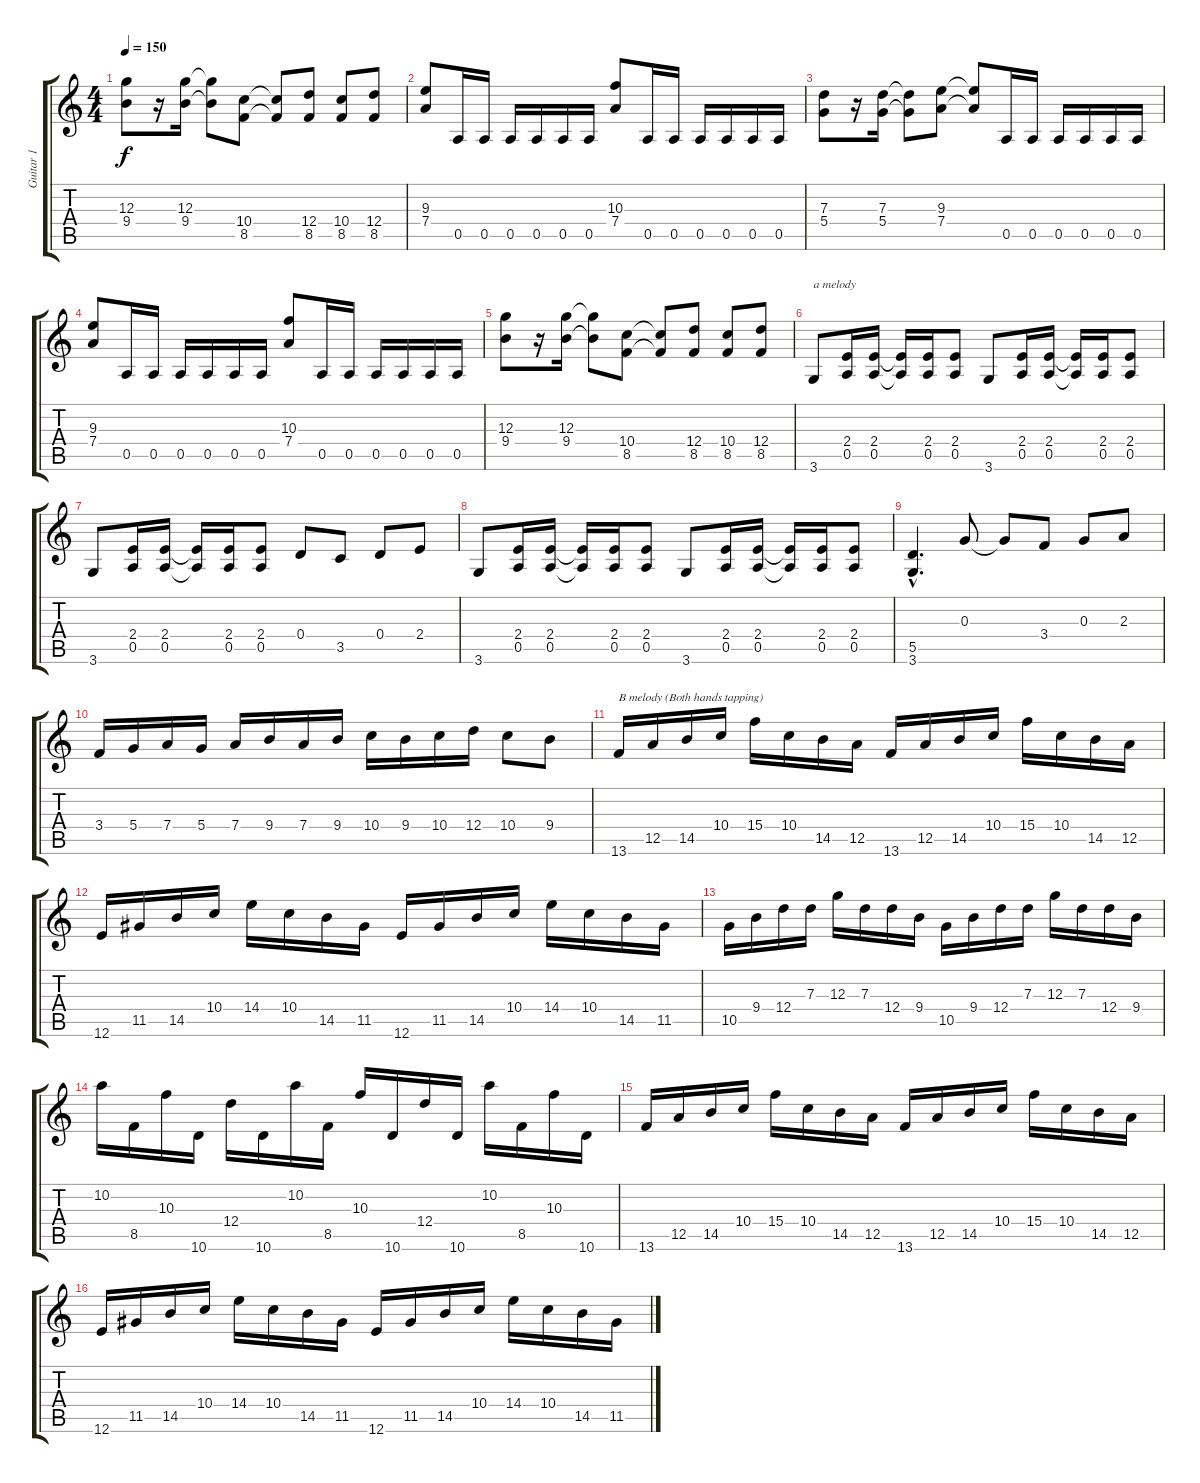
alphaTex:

\track ("Guitar 1" "Guitar 1") {instrument distortionguitar}
\staff {score tabs}
\tuning (E4 B3 G3 D3 A2 E2) {hide}
\ts (4 4)
\tempo 150
\clef g2
\ks c
(12.3 9.4).8{dy f} r.16 (12.3 9.4).16 (12.3{t} 9.4{t}).8 (10.4 8.5).8 (10.4{t} 8.5{t}).8 (12.4 8.5).8 (10.4 8.5).8 (12.4 8.5).8 |
(9.3 7.4).8 0.5.16 0.5.16 0.5.16 0.5.16 0.5.16 0.5.16 (10.3 7.4).8 0.5.16 0.5.16 0.5.16 0.5.16 0.5.16 0.5.16 |
(7.3 5.4).8 r.16 (7.3 5.4).16 (7.3{t} 5.4{t}).8 (9.3 7.4).8 (9.3{t} 7.4{t}).8 0.5.16 0.5.16 0.5.16 0.5.16 0.5.16 0.5.16 |
(9.3 7.4).8 0.5.16 0.5.16 0.5.16 0.5.16 0.5.16 0.5.16 (10.3 7.4).8 0.5.16 0.5.16 0.5.16 0.5.16 0.5.16 0.5.16 |
(12.3 9.4).8 r.16 (12.3 9.4).16 (12.3{t} 9.4{t}).8 (10.4 8.5).8 (10.4{t} 8.5{t}).8 (12.4 8.5).8 (10.4 8.5).8 (12.4 8.5).8 |
3.6.8{txt "a melody"} (2.4 0.5).16 (2.4 0.5).16 (2.4{t} 0.5{t}).16 (2.4 0.5).16 (2.4 0.5).8 3.6.8 (2.4 0.5).16 (2.4 0.5).16 (2.4{t} 0.5{t}).16 (2.4 0.5).16 (2.4 0.5).8 |
3.6.8 (2.4 0.5).16 (2.4 0.5).16 (2.4{t} 0.5{t}).16 (2.4 0.5).16 (2.4 0.5).8 0.4.8 3.5.8 0.4.8 2.4.8 |
3.6.8 (2.4 0.5).16 (2.4 0.5).16 (2.4{t} 0.5{t}).16 (2.4 0.5).16 (2.4 0.5).8 3.6.8 (2.4 0.5).16 (2.4 0.5).16 (2.4{t} 0.5{t}).16 (2.4 0.5).16 (2.4 0.5).8 |
(5.5{hac} 3.6{hac}).4{d} 0.3.8 0.3{t}.8 3.4.8 0.3.8 2.3.8 |
3.4.16 5.4.16 7.4.16 5.4.16 7.4.16 9.4.16 7.4.16 9.4.16 10.4.16 9.4.16 10.4.16 12.4.16 10.4.8 9.4.8 |
13.6.16{txt "B melody (Both hands tapping)"} 12.5.16 14.5.16 10.4.16 15.4.16 10.4.16 14.5.16 12.5.16 13.6.16 12.5.16 14.5.16 10.4.16 15.4.16 10.4.16 14.5.16 12.5.16 |
12.6.16 11.5.16 14.5.16 10.4.16 14.4.16 10.4.16 14.5.16 11.5.16 12.6.16 11.5.16 14.5.16 10.4.16 14.4.16 10.4.16 14.5.16 11.5.16 |
10.5.16 9.4.16 12.4.16 7.3.16 12.3.16 7.3.16 12.4.16 9.4.16 10.5.16 9.4.16 12.4.16 7.3.16 12.3.16 7.3.16 12.4.16 9.4.16 |
10.2.16 8.5.16 10.3.16 10.6.16 12.4.16 10.6.16 10.2.16 8.5.16 10.3.16 10.6.16 12.4.16 10.6.16 10.2.16 8.5.16 10.3.16 10.6.16 |
13.6.16 12.5.16 14.5.16 10.4.16 15.4.16 10.4.16 14.5.16 12.5.16 13.6.16 12.5.16 14.5.16 10.4.16 15.4.16 10.4.16 14.5.16 12.5.16 |
12.6.16 11.5.16 14.5.16 10.4.16 14.4.16 10.4.16 14.5.16 11.5.16 12.6.16 11.5.16 14.5.16 10.4.16 14.4.16 10.4.16 14.5.16 11.5.16
